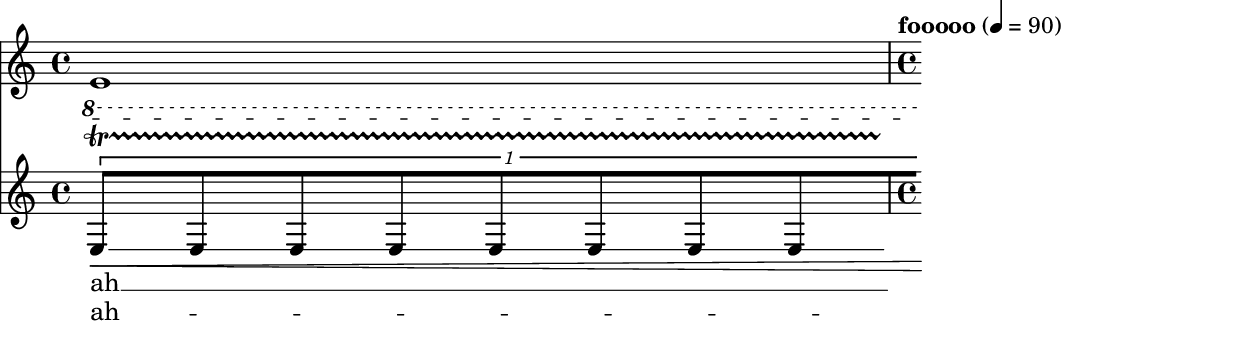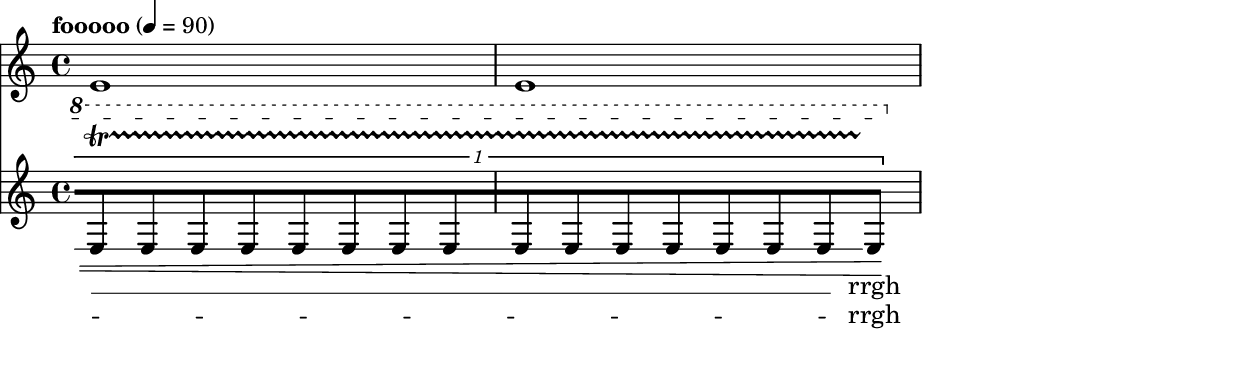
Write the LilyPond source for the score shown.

%% Generated by lilypond-book
%% Options: [exampleindent=10.16\mm,indent=0\mm,line-width=160\mm,paper-height=845.047\pt,paper-width=597.508\pt,papersize='(cons (* 597.508 pt) (* 845.047 pt))]
\include "lilypond-book-preamble.ly"


% ****************************************************************
% Start cut-&-pastable-section
% ****************************************************************

#(ly:set-option 'eps-box-padding 3.000000)



\paper {
  #(set-paper-size '(cons (* 597.508 pt) (* 845.047 pt)))
  indent = 0\mm
  line-width = 160\mm
  % offset the left padding, also add 1mm as lilypond creates cropped
  % images with a little space on the right
  line-width = #(- line-width (* mm  3.000000) (* mm 1))
}

\layout {
  
}




% ****************************************************************
% ly snippet:
% ****************************************************************
\sourcefilename "/lilypond-2.25.21/input/regression/metronome-mark-broken-bound.ly"
\sourcefileline 0
\version "2.17.11"

\header {
texidoc = "A @code{MetronomeMark}, @code{RehearsalMark} and @code{BarNumber}
should not effect the starting point of spanners.
"
}

<<
 \new Staff {
   e'1 \time 4/4 \break |
   \tempo \markup { "fooooo" } 4 = 90
   e'1 |
   e'1 |
 }

 \new Staff {
   \override Score.MetronomeMark.break-visibility = #all-visible
   \override TupletBracket.breakable = ##t
   \override Beam.breakable = ##t
   \override Glissando.breakable = ##t

   \ottava #1 \tuplet 1/1 { e'8\<\startTextSpan\startTrillSpan\glissando
     [ \override NoteColumn.glissando-skip = ##t\repeat unfold 22 e'8
       \revert NoteColumn.glissando-skip e'8\!\stopTextSpan\stopTrillSpan ] } |
 }
 \addlyrics { ah __ \repeat unfold 21 { \skip 4 } _ rrgh }
 \addlyrics { ah --  \repeat unfold 21 { \skip 4 } _ rrgh }
>>

\layout {
 \context {
   \Voice
   \remove "Forbid_line_break_engraver"
 }
}



% ****************************************************************
% end ly snippet
% ****************************************************************
